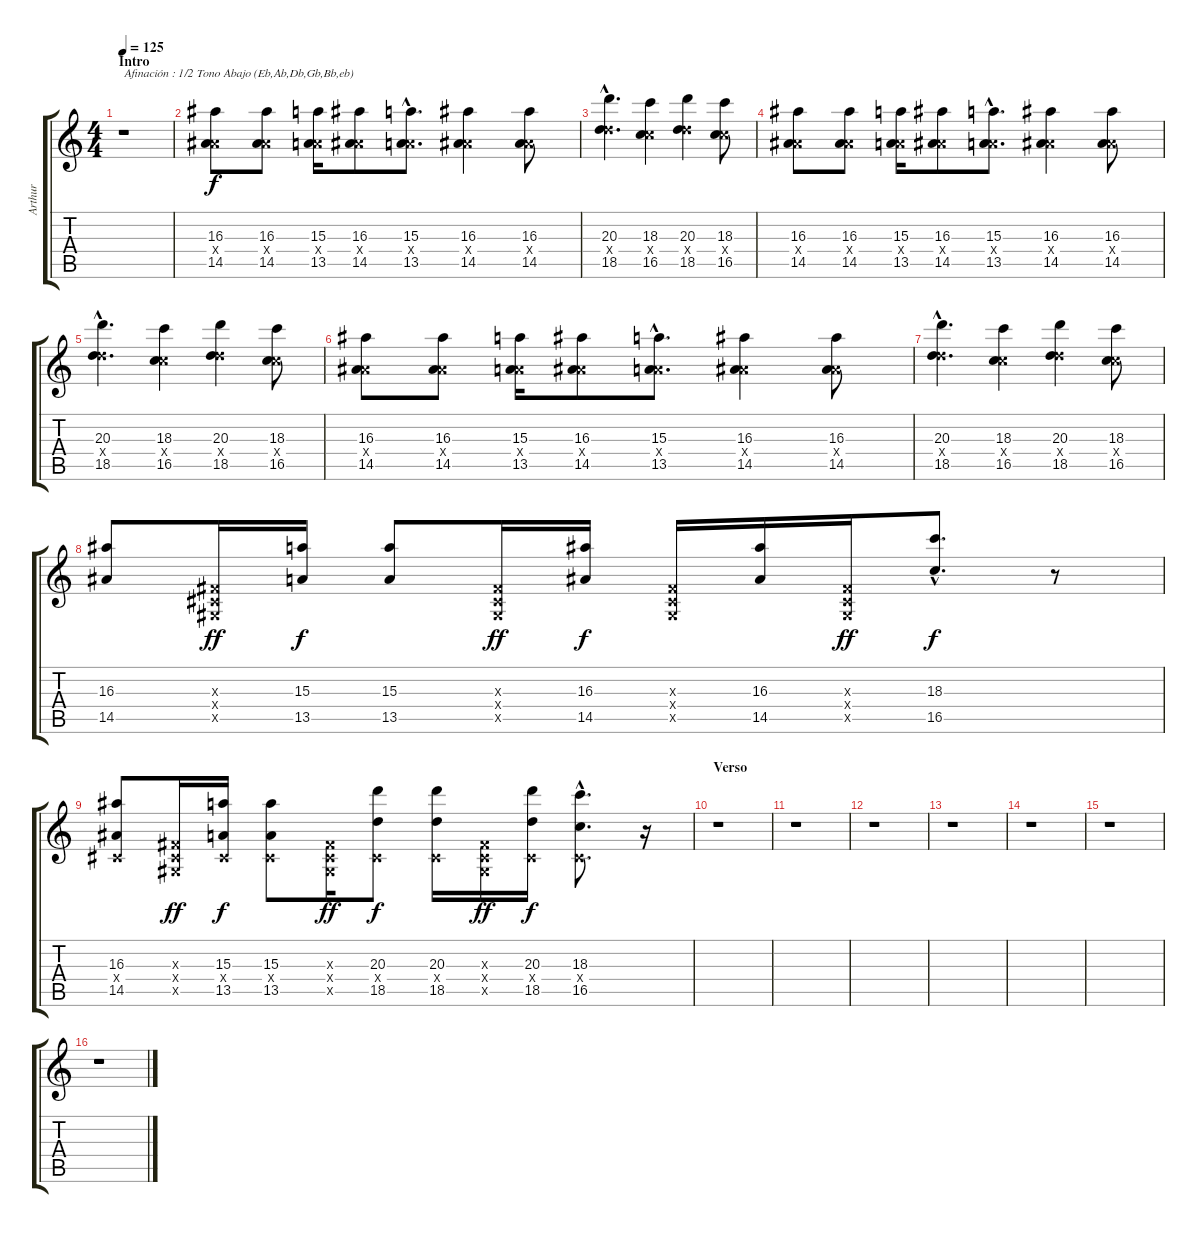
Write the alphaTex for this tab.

\track ("Arthur" "Arthur") {instrument distortionguitar}
\staff {score tabs}
\tuning (Eb4 Bb3 Gb3 Db3 Ab2 Eb2) {hide}
\ts (4 4)
\section ("" "Intro")
\tempo 125
\clef g2
\ks c
r.1{txt "Afinación : 1/2 Tono Abajo (Eb,Ab,Db,Gb,Bb,eb)" dy f instrument distortionguitar} |
(16.3 9.4{x} 14.5).8 (16.3 9.4{x} 14.5).8 (15.3 8.4{x} 13.5).16 (16.3 9.4{x} 14.5).8 (15.3{hac} 8.4{hac x} 13.5{hac}).8{d} (16.3 9.4{x} 14.5).4 (16.3 9.4{x} 14.5).8 |
(20.3{hac} 13.4{hac x} 18.5{hac}).4{d} (18.3 11.4{x} 16.5).4 (20.3 13.4{x} 18.5).4 (18.3 11.4{x} 16.5).8 |
(16.3 9.4{x} 14.5).8 (16.3 9.4{x} 14.5).8 (15.3 8.4{x} 13.5).16 (16.3 9.4{x} 14.5).8 (15.3{hac} 8.4{hac x} 13.5{hac}).8{d} (16.3 9.4{x} 14.5).4 (16.3 9.4{x} 14.5).8 |
(20.3{hac} 13.4{hac x} 18.5{hac}).4{d} (18.3 11.4{x} 16.5).4 (20.3 13.4{x} 18.5).4 (18.3 11.4{x} 16.5).8 |
(16.3 9.4{x} 14.5).8 (16.3 9.4{x} 14.5).8 (15.3 8.4{x} 13.5).16 (16.3 9.4{x} 14.5).8 (15.3{hac} 8.4{hac x} 13.5{hac}).8{d} (16.3 9.4{x} 14.5).4 (16.3 9.4{x} 14.5).8 |
(20.3{hac} 13.4{hac x} 18.5{hac}).4{d} (18.3 11.4{x} 16.5).4 (20.3 13.4{x} 18.5).4 (18.3 11.4{x} 16.5).8 |
(16.3 14.5).8 (0.3{x} 0.4{x} 0.5{x}).16{dy ff} (15.3 13.5).16{dy f} (15.3 13.5).8 (0.3{x} 0.4{x} 0.5{x}).16{dy ff} (16.3 14.5).16{dy f} (0.3{x} 0.4{x} 0.5{x}).16 (16.3 14.5).16 (0.3{x} 0.4{x} 0.5{x}).16{dy ff} (18.3{hac} 16.5{hac}).8{d dy f} r.8 |
(16.3 0.4{x} 14.5).8 (0.3{x} 0.4{x} 0.5{x}).16{dy ff} (15.3 0.4{x} 13.5).16{dy f} (15.3 0.4{x} 13.5).8 (0.3{x} 0.4{x} 0.5{x}).16{dy ff} (20.3 0.4{x} 18.5).8{dy f} (20.3 0.4{x} 18.5).16 (0.3{x} 0.4{x} 0.5{x}).16{dy ff} (20.3 0.4{x} 18.5).16{dy f} (18.3{hac} 0.4{hac x} 16.5{hac}).8{d} r.16 |
\section ("" "Verso")
r.1 |
r.1 |
r.1 |
r.1 |
r.1 |
r.1 |
r.1
